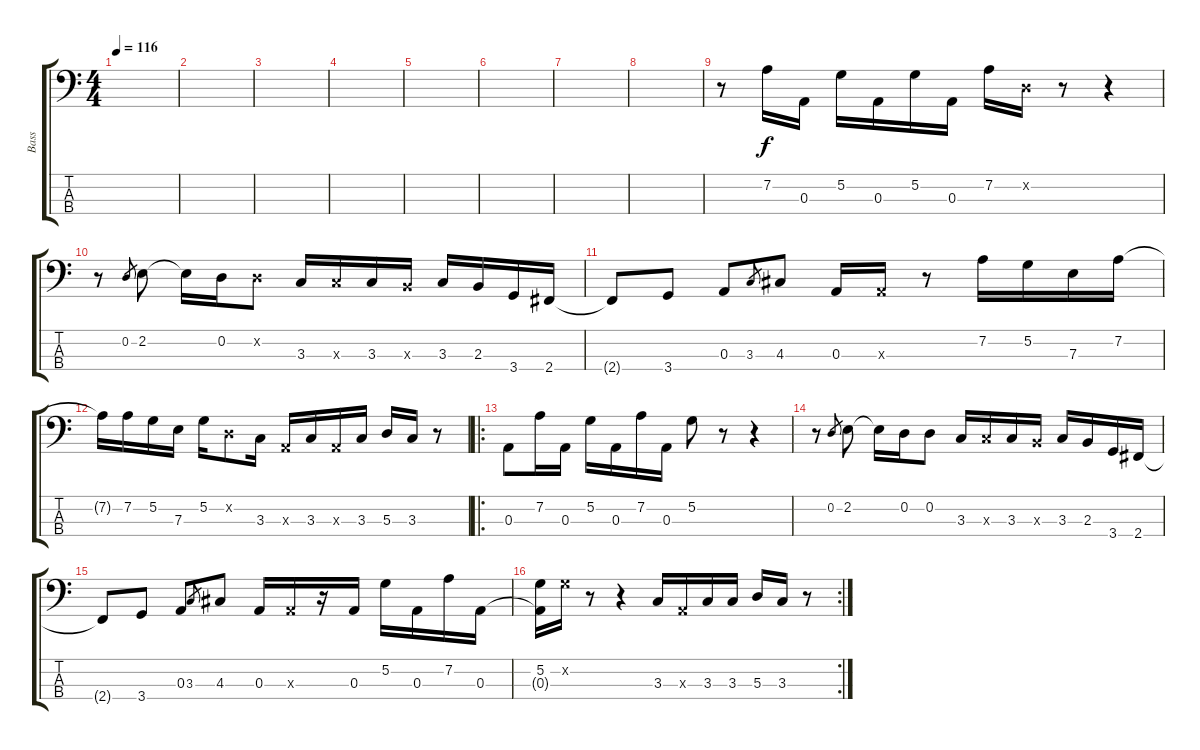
\track ("Bass" "Bass") {instrument electricbassfinger}
\staff {score tabs}
\tuning (G2 D2 A1 E1) {hide}
\ts (4 4)
\tempo 116
\clef f4
\ks c
|
|
|
|
|
|
|
|
r.8 7.2.16 0.3.16 5.2.16 0.3.16 5.2.16 0.3.16 7.2.16 0.2{x}.16 r.8 r.4 |
r.8 0.2.8{gr} 2.2.8 2.2{t}.16 0.2.16 0.2{x}.8 3.3.16 3.3{x}.16 3.3.16 2.3{x}.16 3.3.16 2.3.16 3.4.16 2.4.16 |
2.4{t}.8 3.4.8 0.3.8 3.3.8{gr} 4.3.8 0.3.16 0.3{x}.16 r.8 7.2.16 5.2.16 7.3.16 7.2.16 |
7.2{t}.16 7.2.16 5.2.16 7.3.16 5.2.16 0.2{x}.8 3.3.16 0.3{x}.16 3.3.16 0.3{x}.16 3.3.16 5.3.16 3.3.16 r.8 |
\ro
0.3.8 7.2.16 0.3.16 5.2.16 0.3.16 7.2.16 0.3.16 5.2.8 r.8 r.4 |
r.8 0.2.8{gr} 2.2.8 2.2{t}.16 0.2.16 0.2.8 3.3.16 3.3{x}.16 3.3.16 2.3{x}.16 3.3.16 2.3.16 3.4.16 2.4.16 |
2.4{t}.8 3.4.8 0.3.8 3.3.8{gr} 4.3.8 0.3.16 0.3{x}.16 r.16 0.3.16 5.2.16 0.3.16 7.2.16 0.3.16 |
\rc 2
(5.2 0.3{t}).16 5.2{x}.16 r.8 r.4 3.3.16 0.3{x}.16 3.3.16 3.3.16 5.3.16 3.3.16 r.8
